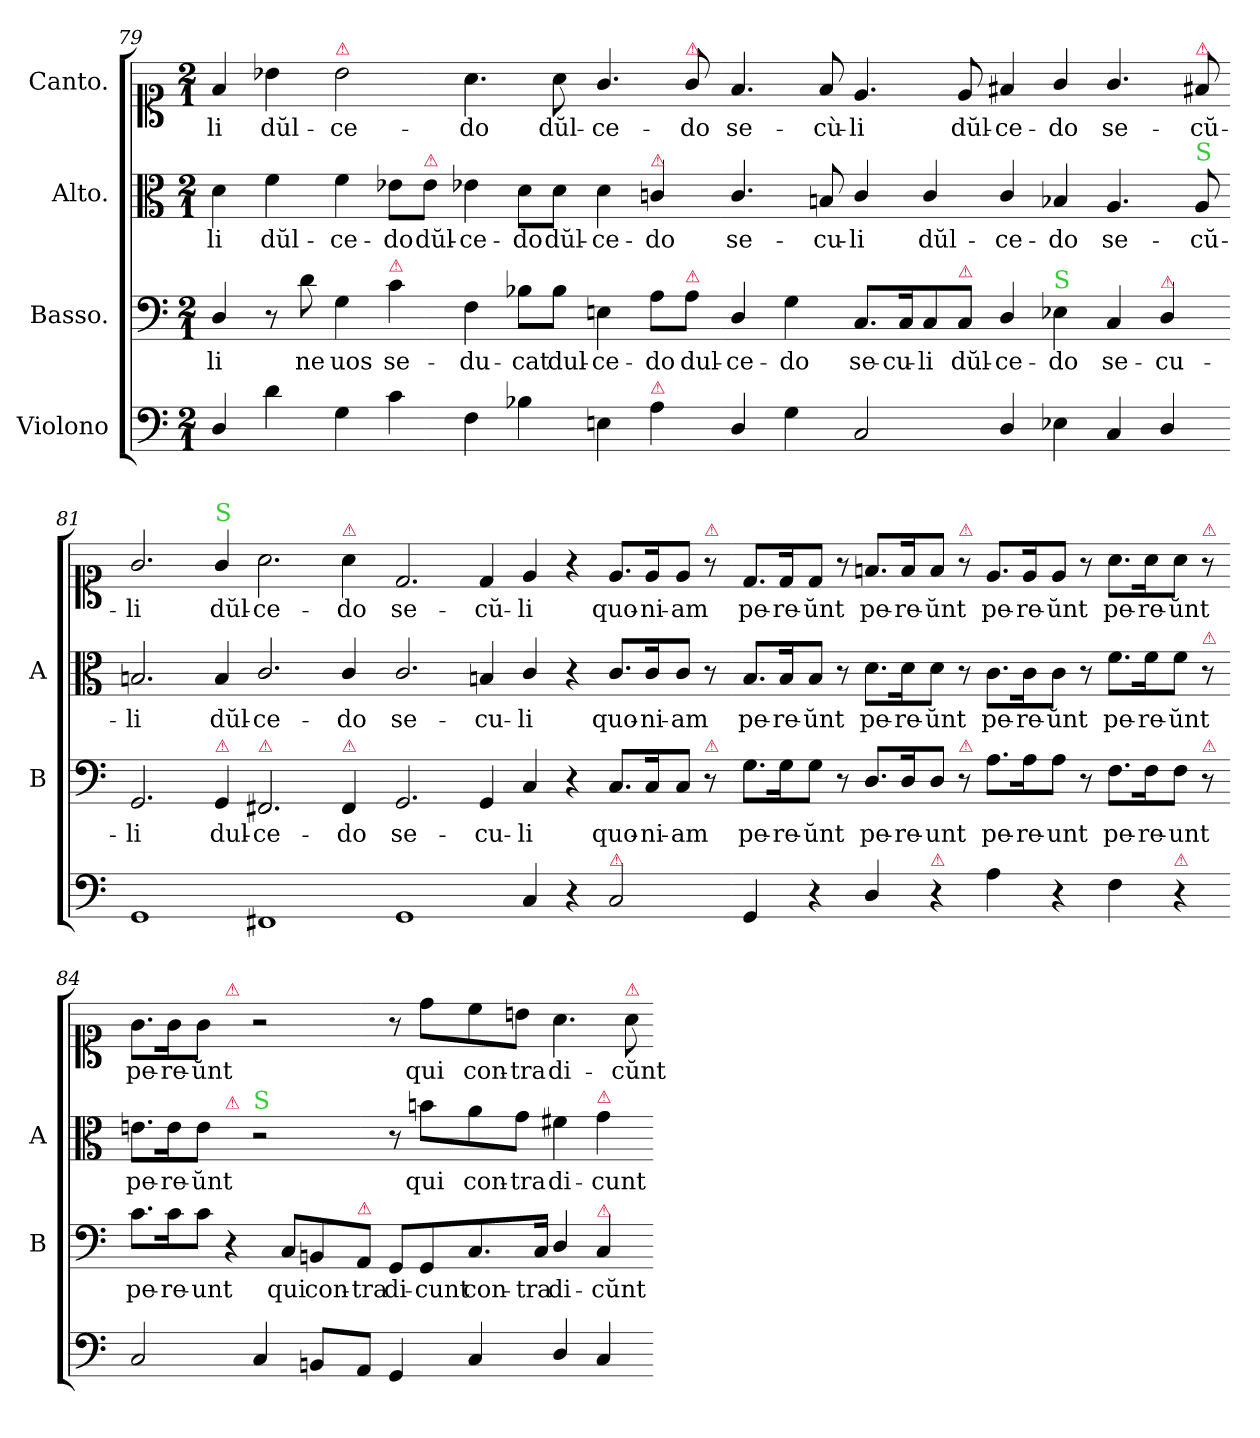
**kern	**kern	**text	**dynam	**kern	**text	**dynam	**kern	**text	**dynam
*part4	*part3	*part3	*part3	*part2	*part2	*part2	*part1	*part1	*part1
*staff4	*staff3	*staff3	*staff3	*staff2	*staff2	*staff2	*staff1	*staff1	*staff1
*I"Violono	*I"Basso.	*	*	*I"Alto.	*	*	*I"Canto.	*	*
*	*I'B	*	*	*I'A	*	*	*	*	*
*clefF4	*clefF4	*	*	*clefC3	*	*	*clefC1	*	*
*k[]	*k[]	*	*	*k[]	*	*	*k[]	*	*
*C:	*C:	*	*	*C:	*	*	*C:	*	*
*M2/1	*M2/1	*	*	*M2/1	*	*	*M2/1	*	*
=79	=79	=79	=79	=79	=79	=79	=79	=79	=79
4D/	4D/	-li	.	4d\	-li	.	4f/	-li	.
4d\	8r	.	.	4f\	dŭl-	.	4b-X\	dŭl-	.
.	8d\	ne	.	.	.	.	.	.	.
!	!	!	!	!	!	!	!LO:TX:a:color=crimson:t=⚠	!	!
4G\	4G\	uos	.	4f\	-ce-	.	2b-\	-ce-	.
!	!LO:TX:a:color=crimson:t=⚠	!	!	!	!	!	!	!	!
4c\	4c\	se-	.	8e-X\L	-do	.	.	.	.
!	!	!	!	!LO:TX:a:color=crimson:t=⚠	!	!	!	!	!
.	.	.	.	8e-\J	dŭl-	.	.	.	.
4F\	4F\	-du-	.	4e-X\	-ce-	.	4.a\	-do	.
4B-X\	8B-X\L	-cat	.	8d\L	-do	.	.	.	.
.	8B-\J	dul-	.	8d\J	dŭl-	.	8a\	dŭl-	.
4En\	4En\	-ce-	.	4d\	-ce-	.	4.g/	-ce-	.
!	!	!	!	!LO:TX:a:color=crimson:t=⚠	!	!	!	!	!
!LO:TX:a:color=crimson:t=⚠	!	!	!	!	!	!	!	!	!
4A\	8A\L	-do	.	4cn/	-do	.	.	.	.
!	!	!	!	!	!	!	!LO:TX:a:color=crimson:t=⚠	!	!
!	!LO:TX:a:color=crimson:t=⚠	!	!	!	!	!	!	!	!
.	8A\J	dul-	.	.	.	.	8g/	-do	.
=80-	=80-	=80-	=80-	=80-	=80-	=80-	=80-	=80-	=80-
4D/	4D/	-ce-	.	4.c/	se-	.	4.f/	se-	.
4G\	4G\	-do	.	.	.	.	.	.	.
.	.	.	.	8Bn/	-cu-	.	8f/	-cù-	.
2C/	8.C/L	se-	.	4c/	-li	.	4.e/	-li	.
.	16C/K	-cu-	.	.	.	.	.	.	.
.	8C/	-li	.	4c/	dŭl-	.	.	.	.
!	!LO:TX:a:color=crimson:t=⚠	!	!	!	!	!	!	!	!
.	8C/J	dŭl-	.	.	.	.	8e/	dŭl-	.
4D/	4D/	-ce-	.	4c/	-ce-	.	4f#X/	-ce-	.
!	!LO:TX:a:color=limegreen:t=S	!	!	!	!	!	!	!	!
4E-X\	4E-X\	-do	.	4B-X/	-do	.	4g/	-do	.
4C/	4C/	se-	.	4.A/	se-	.	4.g/	se-	.
!	!LO:TX:a:color=crimson:t=⚠	!	!	!	!	!	!	!	!
4D/	4D/	-cu-	.	.	.	.	.	.	.
!	!	!	!	!	!	!	!LO:TX:a:color=crimson:t=⚠	!	!
!	!	!	!	!LO:TX:a:color=limegreen:t=S	!	!	!	!	!
.	.	.	.	8A/	-cŭ-	.	8f#X/	-cŭ-	.
=81-	=81-	=81-	=81-	=81-	=81-	=81-	=81-	=81-	=81-
1GG	2.GG/	-li	.	2.Bn/	-li	.	2.g/	-li	.
!	!	!	!	!	!	!	!LO:TX:a:color=limegreen:t=S	!	!
!	!LO:TX:a:color=crimson:t=⚠	!	!	!	!	!	!	!	!
.	4GG/	dul-	.	4B/	dŭl-	.	4g/	dŭl-	.
!	!LO:TX:a:color=crimson:t=⚠	!	!	!	!	!	!	!	!
1FF#X	2.FF#X/	-ce-	.	2.c/	-ce-	.	2.a\	-ce-	.
!	!	!	!	!	!	!	!LO:TX:a:color=crimson:t=⚠	!	!
!	!LO:TX:a:color=crimson:t=⚠	!	!	!	!	!	!	!	!
.	4FF#/	-do	.	4c/	-do	.	4a\	-do	.
=82-	=82-	=82-	=82-	=82-	=82-	=82-	=82-	=82-	=82-
1GG	2.GG/	se-	.	2.c/	se-	.	2.d/	se-	.
.	4GG/	-cu-	.	4Bn/	-cu-	.	4d/	-cŭ-	.
4C/	4C/	-li	.	4c/	-li	.	4e/	-li	.
4r	4r	.	.	4r	.	.	4r	.	.
!LO:TX:a:color=crimson:t=⚠	!	!	!	!	!	!	!	!	!
2C/	8.C/L	quo-	.	8.c/L	quo-	.	8.e/L	quo-	.
.	16C/K	-ni-	.	16c/K	-ni-	.	16e/K	-ni-	.
.	8C/J	-am	.	8c/J	-am	.	8e/J	-am	.
!	!	!	!	!	!	!	!LO:TX:a:color=crimson:t=⚠	!	!
!	!LO:TX:a:color=crimson:t=⚠	!	!	!	!	!	!	!	!
.	8r	.	.	8r	.	.	8r	.	.
=83-	=83-	=83-	=83-	=83-	=83-	=83-	=83-	=83-	=83-
!	!	!	!LO:DY:a	!	!	!LO:DY:a	!	!	!LO:DY:a
4GG/	8.G\L	pe-	forte	8.B/L	pe-	forte	8.d/L	pe-	forte
.	16G\K	-re-	.	16B/K	-re-	.	16d/K	-re-	.
4r	8G\J	-ŭnt	.	8B/J	-ŭnt	.	8d/J	-ŭnt	.
.	8r	.	.	8r	.	.	8r	.	.
!	!	!	!LO:DY:a	!	!	!LO:DY:a	!	!	!LO:DY:a
4D/	8.D/L	pe-	piano	8.d\L	pe-	piano	8.fn/L	pe-	piano
.	16D/K	-re-	.	16d\K	-re-	.	16f/K	-re-	.
!LO:TX:a:color=crimson:t=⚠	!	!	!	!	!	!	!	!	!
4r	8D/J	-unt	.	8d\J	-ŭnt	.	8f/J	-ŭnt	.
!	!	!	!	!	!	!	!LO:TX:a:color=crimson:t=⚠	!	!
!	!LO:TX:a:color=crimson:t=⚠	!	!	!	!	!	!	!	!
.	8r	.	.	8r	.	.	8r	.	.
!	!	!LO:LY:i	!LO:DY:a	!	!LO:LY:i	!LO:DY:a	!	!LO:LY:i	!LO:DY:a
4A\	8.A\L	pe-	forte	8.c\L	pe-	forte	8.e/L	pe-	forte
!	!	!LO:LY:i	!	!	!LO:LY:i	!	!	!LO:LY:i	!
.	16A\K	-re-	.	16c\K	-re-	.	16e/K	-re-	.
!	!	!LO:LY:i	!	!	!LO:LY:i	!	!	!LO:LY:i	!
4r	8A\J	-unt	.	8c\J	-ŭnt	.	8e/J	-ŭnt	.
.	8r	.	.	8r	.	.	8r	.	.
!	!	!LO:LY:i	!LO:DY:a	!	!LO:LY:i	!LO:DY:a	!	!LO:LY:i	!LO:DY:a
4F\	8.F\L	pe-	piano	8.f\L	pe-	piano	8.a\L	pe-	piano
!	!	!LO:LY:i	!	!	!LO:LY:i	!	!	!LO:LY:i	!
.	16F\K	-re-	.	16f\K	-re-	.	16a\K	-re-	.
!LO:TX:a:color=crimson:t=⚠	!	!	!	!	!	!	!	!	!
!	!	!LO:LY:i	!	!	!LO:LY:i	!	!	!LO:LY:i	!
4r	8F\J	-unt	.	8f\J	-ŭnt	.	8a\J	-ŭnt	.
!	!	!	!	!	!	!	!LO:TX:a:color=crimson:t=⚠	!	!
!	!	!	!	!LO:TX:a:color=crimson:t=⚠	!	!	!	!	!
!	!LO:TX:a:color=crimson:t=⚠	!	!	!	!	!	!	!	!
.	8r	.	.	8r	.	.	8r	.	.
=84-	=84-	=84-	=84-	=84-	=84-	=84-	=84-	=84-	=84-
!	!	!	!	!	!LO:LY:i	!LO:DY:a	!	!	!
2C/	8.c\L	pe-	.	8.en\L	pe-	forte	8.g\L	pe-	.
!	!	!	!	!	!LO:LY:i	!	!	!	!
.	16c\K	-re-	.	16e\K	-re-	.	16g\K	-re-	.
!	!	!	!	!	!LO:LY:i	!	!	!	!
.	8c\J	-unt	.	8e\J	-ŭnt	.	8g\J	-ŭnt	.
!	!	!	!	!	!	!	!LO:TX:a:color=crimson:t=⚠	!	!
!	!	!	!	!LO:TX:a:color=crimson:t=⚠	!	!	!	!	!
.	4r	.	.	8ryy	.	.	8ryy	.	.
!	!	!	!	!LO:TX:a:color=limegreen:t=S	!	!	!	!	!
4C/	.	.	.	2r	.	.	2r	.	.
.	8C/L	qui	.	.	.	.	.	.	.
8BBn/L	8BBn/	con-	.	.	.	.	.	.	.
!	!LO:TX:a:color=crimson:t=⚠	!	!	!	!	!	!	!	!
8AA/J	8AA/J	-tra	.	.	.	.	.	.	.
4GG/	8GG/L	di-	.	8r	.	.	8r	.	.
.	8GG/	-cunt	.	8bn\L	qui	.	8dd\L	qui	.
4C/	8.C/	con-	.	8a\	con-	.	8cc\	con-	.
.	.	.	.	8g\J	-tra	.	8bn\J	-tra	.
.	16C/Jk	-tra	.	.	.	.	.	.	.
4D/	4D/	di-	.	4f#X\	di-	.	4.a\	di-	.
!	!	!	!	!LO:TX:a:color=crimson:t=⚠	!	!	!	!	!
!	!LO:TX:a:color=crimson:t=⚠	!	!	!	!	!	!	!	!
4C/	4C/	-cŭnt	.	4g\	-cunt	.	.	.	.
!	!	!	!	!	!	!	!LO:TX:a:color=crimson:t=⚠	!	!
.	.	.	.	.	.	.	8a\	-cŭnt	.
=-	=-	=-	=-	=-	=-	=-	=-	=-	=-
*-	*-	*-	*-	*-	*-	*-	*-	*-	*-
